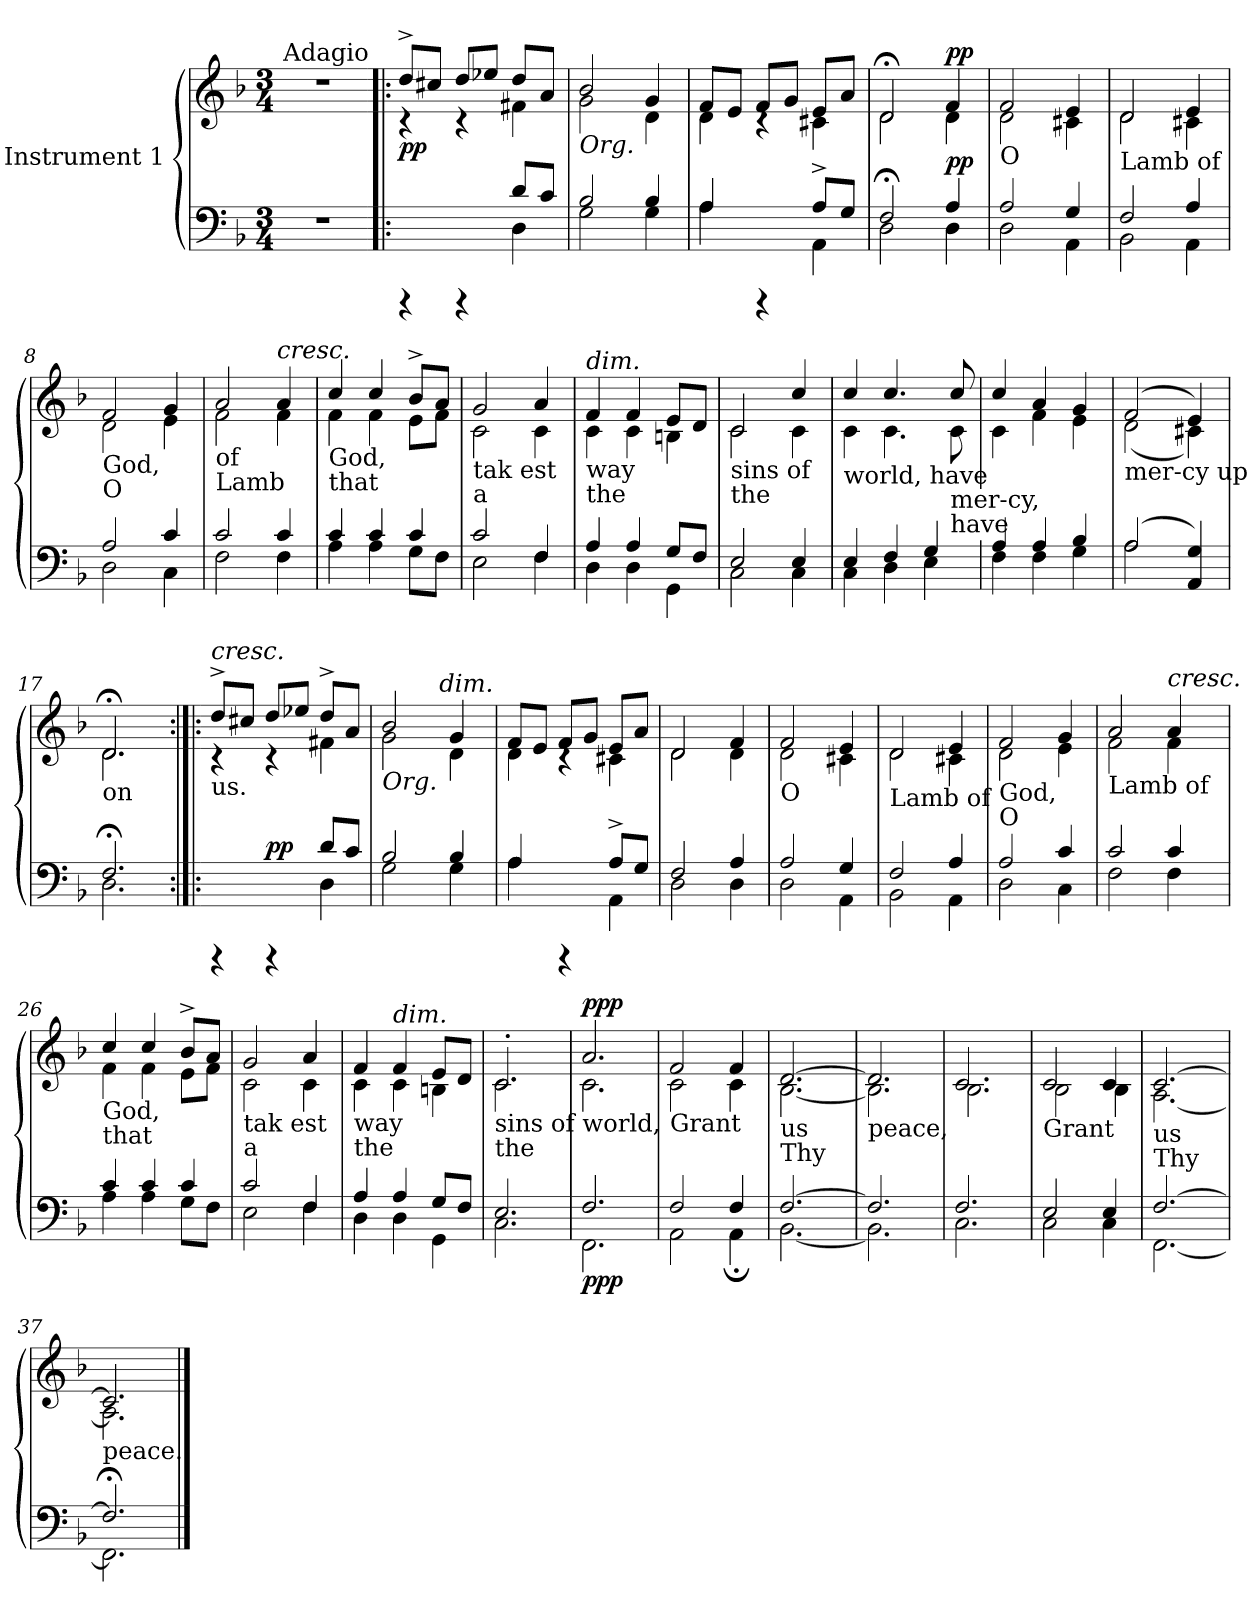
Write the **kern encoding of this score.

**kern	**dynam	**kern	**dynam
*part2	*part2	*part1	*part1
*staff2	*staff2	*staff1	*staff1
*I"Instrument 1	*	*I"Instrument 1	*
!!LO:PB:g=z
*stria5	*	*stria5	*
*clefF4	*	*clefG2	*
*k[b-]	*	*k[b-]	*
*F:	*	*F:	*
*M3/4	*	*M3/4	*
=1	=1	=1	=1
!	!	!LO:TX:a:t=Adagio	!
2.r	.	2.r	.
=2!|:	=2!|:	=2!|:	=2!|:
*^	*	*^	*
!	!	!	!	!	!LO:DY:b
4rCCC	2ryy	.	8dd^>/L	4rc	pp
.	.	.	8cc#X/J	.	.
4rCCC	.	.	8dd/L	4rc	.
.	.	.	8ee-X/J	.	.
8d/L	4D\	.	8dd/L	4f#X\	.
8c/J	.	.	8a/J	.	.
=3	=3	=3	=3	=3	=3
!	!	!	!LO:TX:b:i:t=Org.	!	!
2B-/	2G\	.	2b-/	2g\	.
4B-/	4G\	.	4g/	4d\	.
=4	=4	=4	=4	=4	=4
4A/	4A\	.	8f/L	4d\	.
.	.	.	8e/J	.	.
4rCCC	4ryy	.	8f/L	4rc	.
.	.	.	8g/J	.	.
8A^>/L	4AA\	.	8e/L	4c#X\	.
8G/J	.	.	8a/J	.	.
=5	=5	=5	=5	=5	=5
2F;/	2D\	.	2d;</	2d\	.
!	!	!LO:DY:a	!	!	!LO:DY:a
4A/	4D\	pp	4f/	4d\	pp
=6	=6	=6	=6	=6	=6
!	!	!	!LO:TX:b:t=O	!	!
2A/	2D\	.	2f/	2d\	.
4G/	4AA\	.	4e/	4c#X\	.
=7	=7	=7	=7	=7	=7
!	!	!	!LO:TX:b:t=Lamb of	!	!
2F/	2BB-\	.	2d/	2d\	.
4A/	4AA\	.	4e/	4c#X\	.
=8	=8	=8	=8	=8	=8
!	!	!	!LO:TX:b:t=God,	!	!
!	!	!	!LO:TX:b:t=O	!	!
2A/	2D\	.	2f/	2d\	.
4c/	4C\	.	4g/	4e\	.
!!LO:LB:g=z	!!
=9	=9	=9	=9	=9	=9
!	!	!	!LO:TX:b:t=of	!	!
!	!	!	!LO:TX:b:t=Lamb	!	!
2c/	2F\	.	2a/	2f\	.
!	!	!	!LO:TX:a:i:t=cresc.	!	!
4c/	4F\	.	4a/	4f\	.
=10	=10	=10	=10	=10	=10
!	!	!	!LO:TX:b:t=God,	!	!
!	!	!	!LO:TX:b:t=that	!	!
4c/	4A\	.	4cc/	4f\	.
4c/	4A\	.	4cc/	4f\	.
4c/	8G\L	.	8b-^>/L	8e\L	.
.	8F\J	.	8a/J	8f\J	.
=11	=11	=11	=11	=11	=11
!	!	!	!LO:TX:b:t=tak est	!	!
!	!	!	!LO:TX:b:t=a	!	!
2c/	2E\	.	2g/	2c\	.
4F/	4F\	.	4a/	4c\	.
=12	=12	=12	=12	=12	=12
!	!	!	!LO:TX:a:i:t=dim.	!	!
!	!	!	!LO:TX:b:t=way	!	!
!	!	!	!LO:TX:b:t=the	!	!
4A/	4D\	.	4f/	4c\	.
4A/	4D\	.	4f/	4c\	.
8G/L	4GG\	.	8e/L	4Bn\	.
8F/J	.	.	8d/J	.	.
=13	=13	=13	=13	=13	=13
!	!	!	!LO:TX:b:t=sins of	!	!
!	!	!	!LO:TX:b:t=the	!	!
2E/	2C\	.	2c/	2c\	.
4E/	4C\	.	4cc/	4c\	.
=14	=14	=14	=14	=14	=14
!	!	!	!LO:TX:b:t=world, have	!	!
4E/	4C\	.	4cc/	4c\	.
4F/	4D\	.	4.cc/	4.c\	.
4G/	4E\	.	.	.	.
!	!	!	!LO:TX:b:t=mer-cy,	!	!
!	!	!	!LO:TX:b:t=have	!	!
.	.	.	8cc/	8c\	.
=15	=15	=15	=15	=15	=15
4A/	4F\	.	4cc/	4c\	.
4A/	4F\	.	4a/	4f\	.
4B-/	4G\	.	4g/	4e\	.
=16	=16	=16	=16	=16	=16
!	!	!	!LO:TX:b:t=mer-cy up	!	!
(>2A/	2A\	.	(>2f/	(<2d\	.
4G/ 4AA/)	4ryy	.	4e/)	4c#X\)	.
!!LO:LB:g=z	!!
=17	=17	=17	=17	=17	=17
!	!	!	!LO:TX:b:t=on	!	!
2.F;/	2.D\	.	2.d;</	2.d\	.
=18:|!|:	=18:|!|:	=18:|!|:	=18:|!|:	=18:|!|:	=18:|!|:
!	!	!	!LO:TX:a:i:t=cresc.	!	!
!	!	!	!LO:TX:b:t=us.	!	!
4rCCC	2ryy	.	8dd^>/L	4rc	.
.	.	.	8cc#X/J	.	.
!	!	!LO:DY:a	!	!	!
4rCCC	.	pp	8dd/L	4rc	.
.	.	.	8ee-X/J	.	.
8d/L	4D\	.	8dd^>/L	4f#X\	.
8c/J	.	.	8a/J	.	.
=19	=19	=19	=19	=19	=19
!	!	!	!LO:TX:b:i:t=Org.	!	!
*	*	*	*	*^	*
2B-/	2G\	.	2b-/	2g\	4...ryy	.
!	!	!	!	!	!LO:TX:a:i:t=dim.	!
.	.	.	.	.	4ryy	.
4B-/	4G\	.	4g/	4d\	.	.
.	.	.	.	.	32ryy	.
*	*	*	*	*v	*v	*
=20	=20	=20	=20	=20	=20
4A/	4A\	.	8f/L	4d\	.
.	.	.	8e/J	.	.
4rCCC	4ryy	.	8f/L	4rc	.
.	.	.	8g/J	.	.
8A^>/L	4AA\	.	8e/L	4c#X\	.
8G/J	.	.	8a/J	.	.
=21	=21	=21	=21	=21	=21
2F/	2D\	.	2d/	2d\	.
4A/	4D\	.	4f/	4d\	.
=22	=22	=22	=22	=22	=22
!	!	!	!LO:TX:b:t=O	!	!
2A/	2D\	.	2f/	2d\	.
4G/	4AA\	.	4e/	4c#X\	.
=23	=23	=23	=23	=23	=23
!	!	!	!LO:TX:b:t=Lamb of	!	!
2F/	2BB-\	.	2d/	2d\	.
4A/	4AA\	.	4e/	4c#X\	.
=24	=24	=24	=24	=24	=24
!	!	!	!LO:TX:b:t=God,	!	!
!	!	!	!LO:TX:b:t=O	!	!
2A/	2D\	.	2f/	2d\	.
4c/	4C\	.	4g/	4e\	.
!!LO:LB:g=z	!!
=25	=25	=25	=25	=25	=25
!	!	!	!LO:TX:b:t=Lamb of	!	!
2c/	2F\	.	2a/	2f\	.
!	!	!	!LO:TX:a:i:t=cresc.	!	!
4c/	4F\	.	4a/	4f\	.
=26	=26	=26	=26	=26	=26
!	!	!	!LO:TX:b:t=God,	!	!
!	!	!	!LO:TX:b:t=that	!	!
4c/	4A\	.	4cc/	4f\	.
4c/	4A\	.	4cc/	4f\	.
4c/	8G\L	.	8b-^>/L	8e\L	.
.	8F\J	.	8a/J	8f\J	.
=27	=27	=27	=27	=27	=27
!	!	!	!LO:TX:b:t=tak est	!	!
!	!	!	!LO:TX:b:t=a	!	!
2c/	2E\	.	2g/	2c\	.
4F/	4F\	.	4a/	4c\	.
=28	=28	=28	=28	=28	=28
!	!	!	!LO:TX:b:t=way	!	!
!	!	!	!LO:TX:b:t=the	!	!
4A/	4D\	.	4f/	4c\	.
!	!	!	!LO:TX:a:i:t=dim.	!	!
4A/	4D\	.	4f/	4c\	.
8G/L	4GG\	.	8e/L	4Bn\	.
8F/J	.	.	8d/J	.	.
=29	=29	=29	=29	=29	=29
!	!	!	!LO:TX:b:t=sins of	!	!
!	!	!	!LO:TX:b:t=the	!	!
2.E/	2.C\	.	2.c'</	2.c\	.
=30	=30	=30	=30	=30	=30
!	!	!	!LO:TX:b:t=world,	!	!
!	!	!LO:DY:b	!	!	!LO:DY:a
2.F/	2.FF\	ppp	2.a/	2.c\	ppp
=31	=31	=31	=31	=31	=31
!	!	!	!LO:TX:b:t=Grant	!	!
2F/	2AA\	.	2f/	2c\	.
4F/	4AA;<\	.	4f/	4c\	.
=32	=32	=32	=32	=32	=32
!	!	!	!LO:TX:b:t=us	!	!
!	!	!	!LO:TX:b:t=Thy	!	!
[>2.F/	[<2.BB-\	.	[>2.d/	[<2.B-\	.
=33	=33	=33	=33	=33	=33
!	!	!	!LO:TX:b:t=peace,	!	!
2.F/]	2.BB-\]	.	2.d/]	2.B-\]	.
!!LO:LB:g=z	!!
=34	=34	=34	=34	=34	=34
2.F/	2.C\	.	2.c/	2.B-\	.
=35	=35	=35	=35	=35	=35
!	!	!	!LO:TX:b:t=Grant	!	!
2E/	2C\	.	2c/	2B-\	.
4E/	4C\	.	4c/	4B-\	.
=36	=36	=36	=36	=36	=36
!	!	!	!LO:TX:b:t=us	!	!
!	!	!	!LO:TX:b:t=Thy	!	!
[>2.F/	[<2.FF\	.	[>2.c/	[<2.A\	.
=37	=37	=37	=37	=37	=37
!	!	!	!LO:TX:b:t=peace.	!	!
2.F;/]	2.FF\]	.	2.c/]	2.A\]	.
*v	*v	*	*	*	*
*	*	*v	*v	*
==	==	==	==
*-	*-	*-	*-
